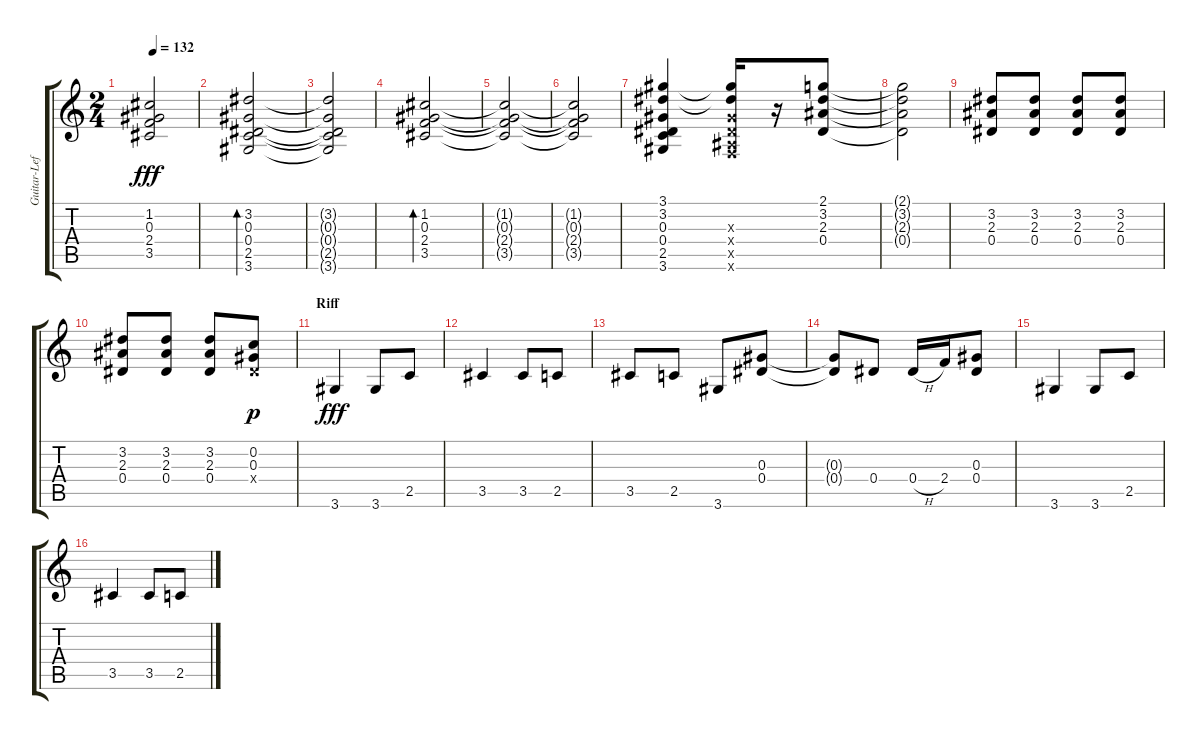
\track ("Guitar-Left" "Guitar-Lef") {instrument acousticguitarsteel}
\staff {score tabs}
\tuning (F4 C4 Ab3 Eb3 Bb2 F2) {hide}
\ts (2 4)
\tempo 132
\clef g2
\ks c
(1.2{t} 0.3{t} 2.4{t} 3.5{t}).2{dy fff} |
(3.2 0.3 0.4 2.5 3.6).2{bd 240} |
(3.2{t} 0.3{t} 0.4{t} 2.5{t} 3.6{t}).2 |
(1.2 0.3 2.4 3.5).2{bd 240} |
(1.2{t} 0.3{t} 2.4{t} 3.5{t}).2 |
(1.2{t} 0.3{t} 2.4{t} 3.5{t}).2 |
(3.1 3.2 0.3 0.4 2.5 3.6).4 (3.1{t} 3.2{t} 0.3{x} 0.4{x} 0.5{x} 0.6{x}).16 r.16 (2.1 3.2 2.3 0.4).8 |
(2.1{t} 3.2{t} 2.3{t} 0.4{t}).2 |
(3.2 2.3 0.4).8{volume 5} (3.2 2.3 0.4).8{volume 6} (3.2 2.3 0.4).8{volume 6} (3.2 2.3 0.4).8{volume 6} |
(3.2 2.3 0.4).8{volume 7} (3.2 2.3 0.4).8{volume 8} (3.2 2.3 0.4).8{volume 9} (0.2 0.3 0.4{x}).8{dy p} |
\section ("" "Riff")
3.6.4{dy fff volume 14} 3.6.8 2.5.8 |
3.5.4 3.5.8 2.5.8 |
3.5.8 2.5.8 3.6.8 (0.3 0.4).8 |
(0.3{t} 0.4{t}).8 0.4.8 0.4{h}.16 2.4.16 (0.3 0.4).8 |
3.6.4 3.6.8 2.5.8 |
3.5.4 3.5.8 2.5.8
